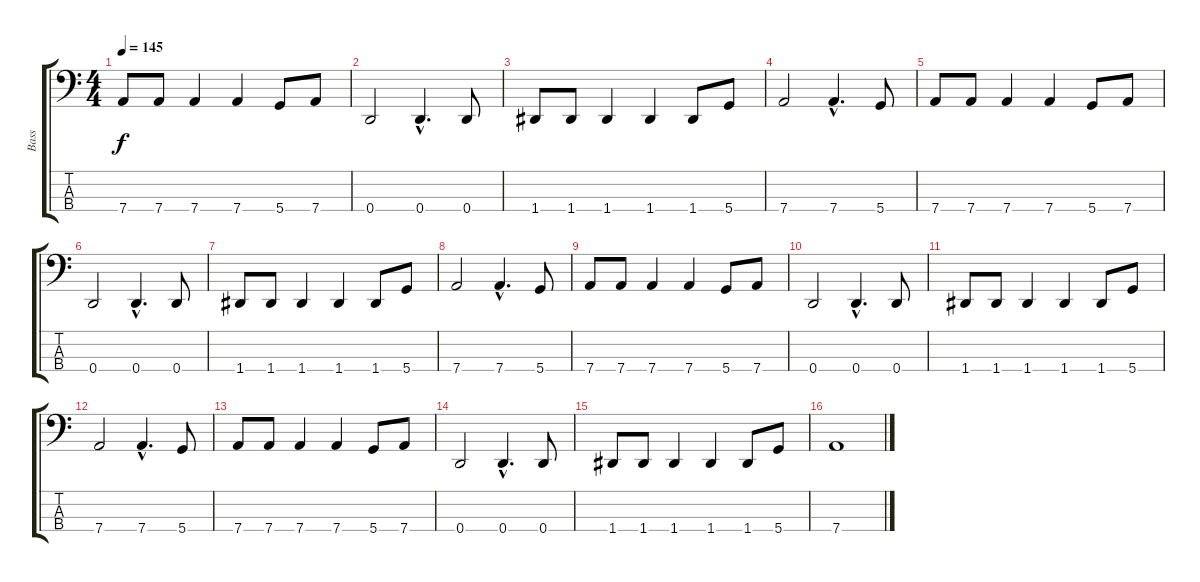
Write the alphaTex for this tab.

\track ("Bass" "Bass") {instrument electricbassfinger}
\staff {score tabs}
\tuning (G2 D2 A1 D1) {hide}
\ts (4 4)
\tempo 145
\clef f4
\ks c
7.4.8{dy f} 7.4.8 7.4.4 7.4.4 5.4.8 7.4.8 |
0.4.2 0.4{hac}.4{d} 0.4.8 |
1.4.8 1.4.8 1.4.4 1.4.4 1.4.8 5.4.8 |
7.4.2 7.4{hac}.4{d} 5.4.8 |
7.4.8 7.4.8 7.4.4 7.4.4 5.4.8 7.4.8 |
0.4.2 0.4{hac}.4{d} 0.4.8 |
1.4.8 1.4.8 1.4.4 1.4.4 1.4.8 5.4.8 |
7.4.2 7.4{hac}.4{d} 5.4.8 |
7.4.8 7.4.8 7.4.4 7.4.4 5.4.8 7.4.8 |
0.4.2 0.4{hac}.4{d} 0.4.8 |
1.4.8 1.4.8 1.4.4 1.4.4 1.4.8 5.4.8 |
7.4.2 7.4{hac}.4{d} 5.4.8 |
7.4.8 7.4.8 7.4.4 7.4.4 5.4.8 7.4.8 |
0.4.2 0.4{hac}.4{d} 0.4.8 |
1.4.8 1.4.8 1.4.4 1.4.4 1.4.8 5.4.8 |
7.4.1
